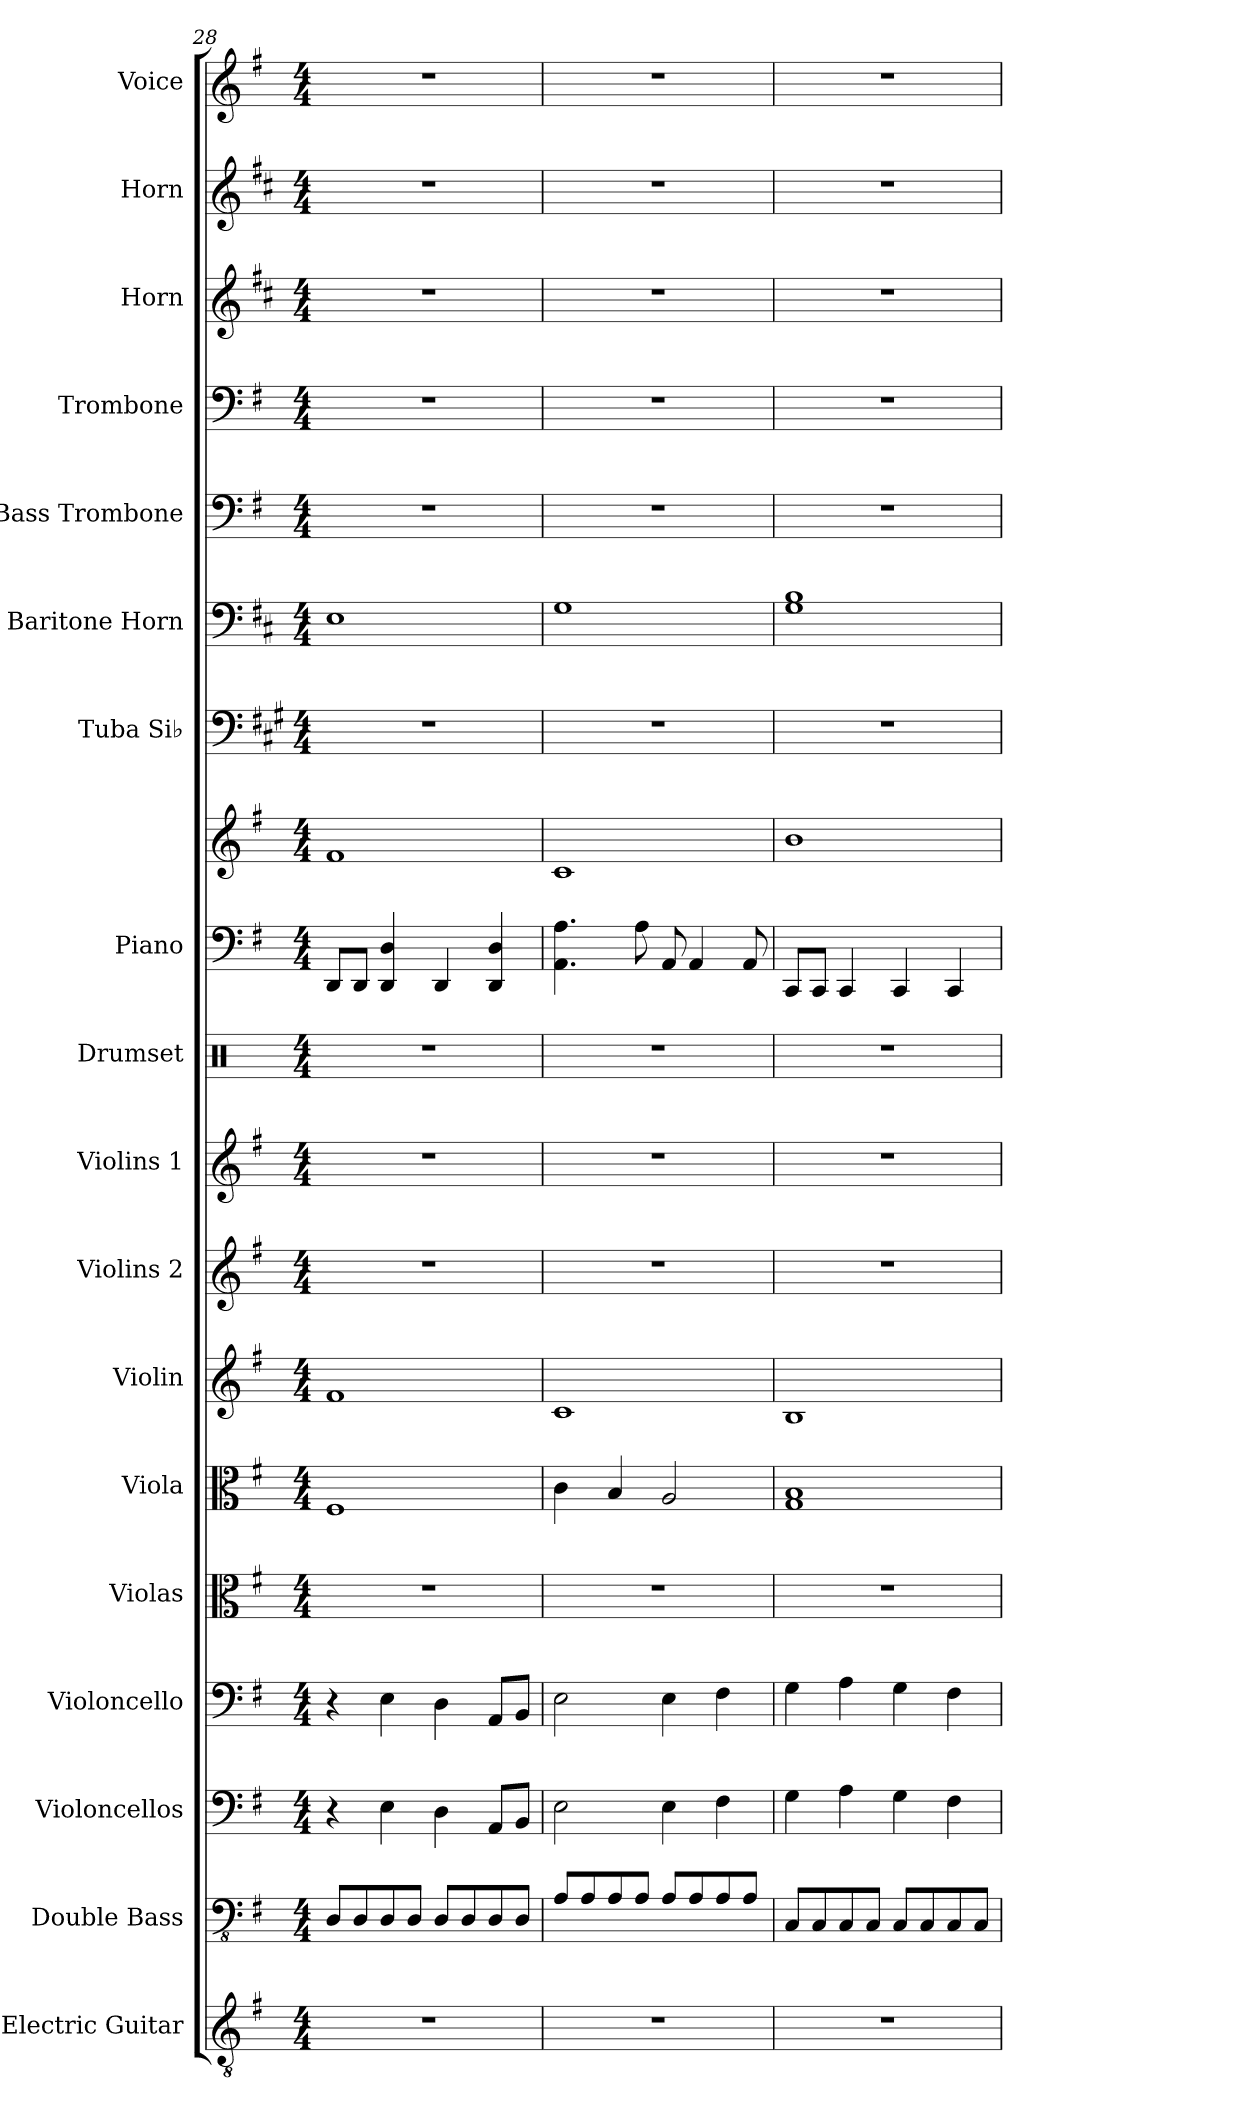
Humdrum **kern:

**kern	**kern	**kern	**kern	**kern	**kern	**kern	**kern	**kern	**kern	**kern	**kern	**kern	**kern	**kern	**kern	**kern	**kern	**kern
*part18	*part17	*part16	*part15	*part14	*part13	*part12	*part11	*part10	*part9	*part8	*part8	*part7	*part6	*part5	*part4	*part3	*part2	*part1
*staff19	*staff18	*staff17	*staff16	*staff15	*staff14	*staff13	*staff12	*staff11	*staff10	*staff9	*staff8	*staff7	*staff6	*staff5	*staff4	*staff3	*staff2	*staff1
*I"Electric Guitar	*I"Double Bass	*I"Violoncellos	*I"Violoncello	*I"Violas	*I"Viola	*I"Violin	*I"Violins 2	*I"Violins 1	*I"Drumset	*I"Piano	*	*I"Tuba  Si♭	*I"Baritone Horn	*I"Bass Trombone	*I"Trombone	*I"Horn	*I"Horn	*I"Voice
*I'El. Guit.	*	*I'Vlcs.	*I'Vlc.	*I'Vlas.	*I'Vla.	*I'Vln.	*I'Vlns. 2	*I'Vlns. 1	*I'Drs.	*I'Pno.	*	*I'Tu Si♭	*I'Bar. Hn.	*I'B. Trb.	*I'Trb.	*I'Hn.	*I'Hn.	*I'Vo.
*clefGv2	*clefFv4	*clefF4	*clefF4	*clefC3	*clefC3	*clefG2	*clefG2	*clefG2	*clefX	*clefF4	*clefG2	*clefF4	*clefF4	*clefF4	*clefF4	*clefG2	*clefG2	*clefG2
*	*ITrd7c12	*	*	*	*	*	*	*	*	*	*	*ITrd1c2	*ITrd4c7	*	*	*ITrd4c7	*ITrd4c7	*
*k[f#]	*k[f#]	*k[f#]	*k[f#]	*k[f#]	*k[f#]	*k[f#]	*k[f#]	*k[f#]	*k[]	*k[f#]	*k[f#]	*k[f#]	*k[f#]	*k[f#]	*k[f#]	*k[f#]	*k[f#]	*k[f#]
*M4/4	*M4/4	*M4/4	*M4/4	*M4/4	*M4/4	*M4/4	*M4/4	*M4/4	*M4/4	*M4/4	*M4/4	*M4/4	*M4/4	*M4/4	*M4/4	*M4/4	*M4/4	*M4/4
=28	=28	=28	=28	=28	=28	=28	=28	=28	=28	=28	=28	=28	=28	=28	=28	=28	=28	=28
1r	8DDD/L	4r	4r	1r	1F#	1f#	1r	1r	1r	8DD/L	1f#	1r	1AA	1r	1r	1r	1r	1r
.	8DDD/	.	.	.	.	.	.	.	.	8DD/J	.	.	.	.	.	.	.	.
.	8DDD/	4E\	4E\	.	.	.	.	.	.	4DD/ 4D/	.	.	.	.	.	.	.	.
.	8DDD/J	.	.	.	.	.	.	.	.	.	.	.	.	.	.	.	.	.
.	8DDD/L	4D\	4D\	.	.	.	.	.	.	4DD/	.	.	.	.	.	.	.	.
.	8DDD/	.	.	.	.	.	.	.	.	.	.	.	.	.	.	.	.	.
.	8DDD/	8AA/L	8AA/L	.	.	.	.	.	.	4DD/ 4D/	.	.	.	.	.	.	.	.
.	8DDD/J	8BB/J	8BB/J	.	.	.	.	.	.	.	.	.	.	.	.	.	.	.
=29	=29	=29	=29	=29	=29	=29	=29	=29	=29	=29	=29	=29	=29	=29	=29	=29	=29	=29
1r	8AAA/L	2E\	2E\	1r	4c\	1c	1r	1r	1r	4.AA\ 4.A\	1c	1r	1C	1r	1r	1r	1r	1r
.	8AAA/	.	.	.	.	.	.	.	.	.	.	.	.	.	.	.	.	.
.	8AAA/	.	.	.	4B/	.	.	.	.	.	.	.	.	.	.	.	.	.
.	8AAA/J	.	.	.	.	.	.	.	.	8A\	.	.	.	.	.	.	.	.
.	8AAA/L	4E\	4E\	.	2A/	.	.	.	.	8AA/	.	.	.	.	.	.	.	.
.	8AAA/	.	.	.	.	.	.	.	.	4AA/	.	.	.	.	.	.	.	.
.	8AAA/	4F#\	4F#\	.	.	.	.	.	.	.	.	.	.	.	.	.	.	.
.	8AAA/J	.	.	.	.	.	.	.	.	8AA/	.	.	.	.	.	.	.	.
!!LO:PB:g=z
=30	=30	=30	=30	=30	=30	=30	=30	=30	=30	=30	=30	=30	=30	=30	=30	=30	=30	=30
1r	8CCC/L	4G\	4G\	1r	1G 1B	1B	1r	1r	1r	8CC/L	1b	1r	1C 1E	1r	1r	1r	1r	1r
.	8CCC/	.	.	.	.	.	.	.	.	8CC/J	.	.	.	.	.	.	.	.
.	8CCC/	4A\	4A\	.	.	.	.	.	.	4CC/	.	.	.	.	.	.	.	.
.	8CCC/J	.	.	.	.	.	.	.	.	.	.	.	.	.	.	.	.	.
.	8CCC/L	4G\	4G\	.	.	.	.	.	.	4CC/	.	.	.	.	.	.	.	.
.	8CCC/	.	.	.	.	.	.	.	.	.	.	.	.	.	.	.	.	.
.	8CCC/	4F#\	4F#\	.	.	.	.	.	.	4CC/	.	.	.	.	.	.	.	.
.	8CCC/J	.	.	.	.	.	.	.	.	.	.	.	.	.	.	.	.	.
=	=	=	=	=	=	=	=	=	=	=	=	=	=	=	=	=	=	=
*-	*-	*-	*-	*-	*-	*-	*-	*-	*-	*-	*-	*-	*-	*-	*-	*-	*-	*-
